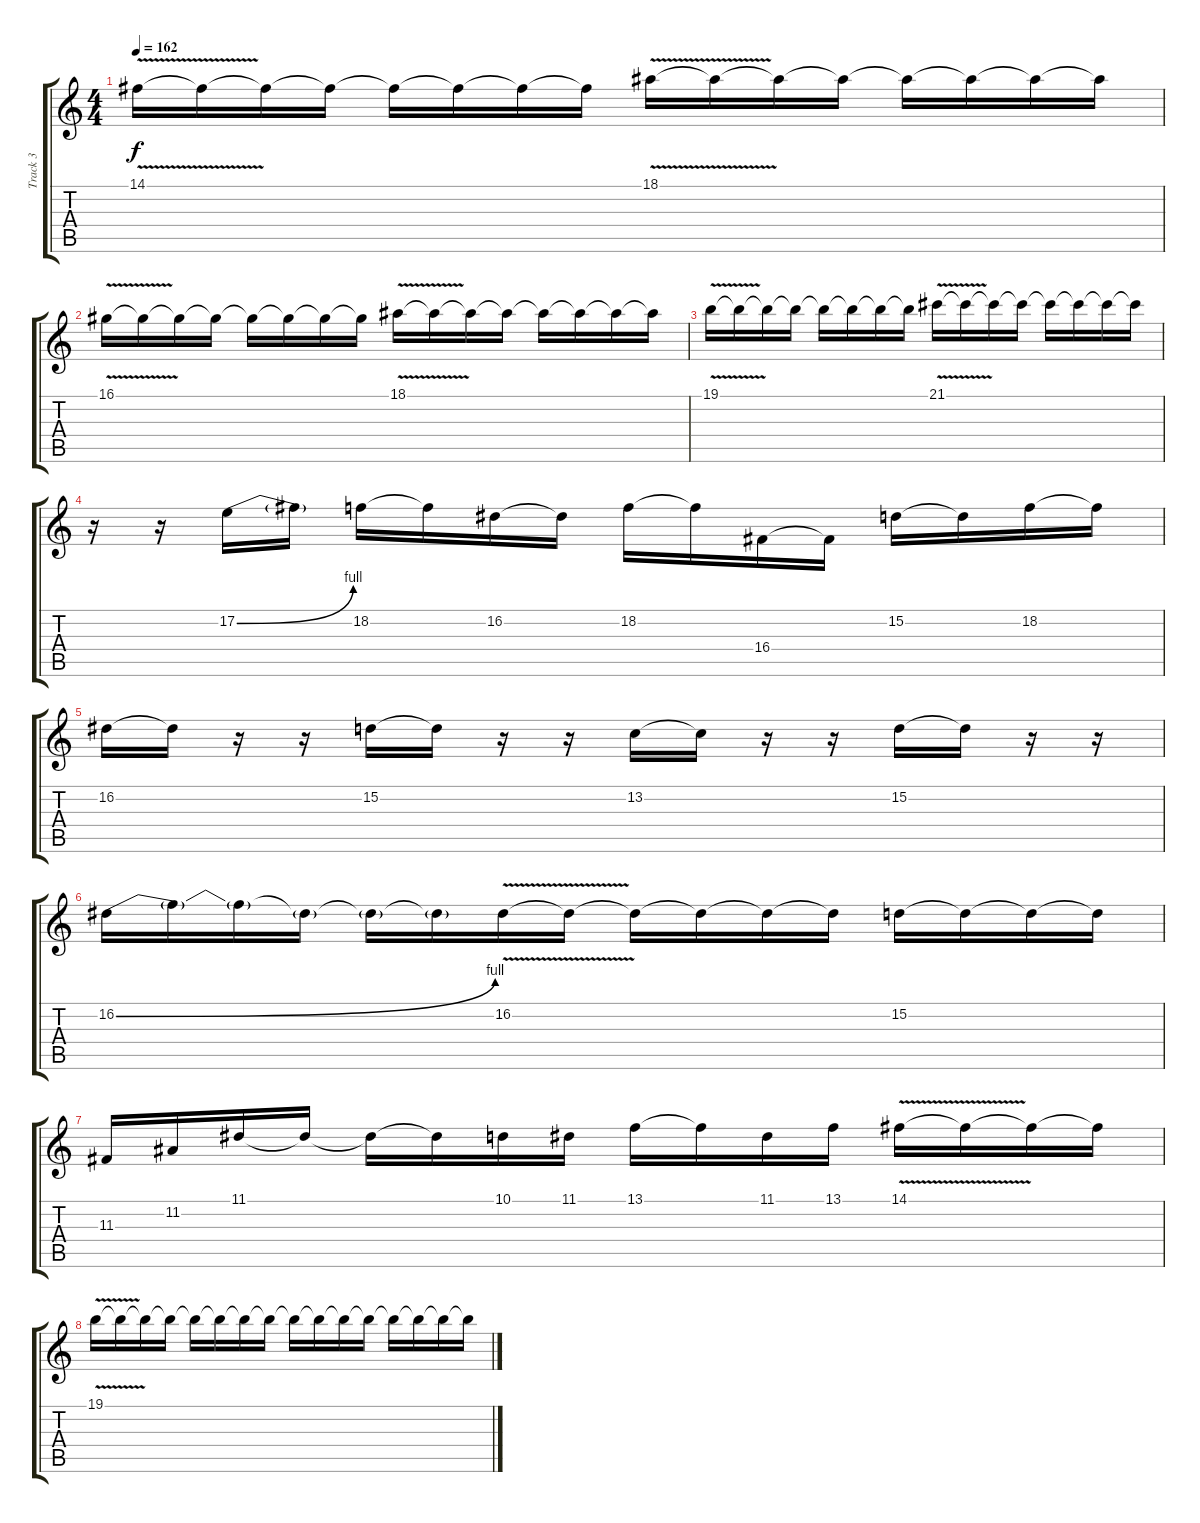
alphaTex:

\track ("Track 3" "Track 3") {instrument lead5charang}
\staff {score tabs}
\tuning (E4 B3 G3 D3 A2 E2) {hide}
\ts (4 4)
\tempo 162
\clef g2
\ks c
14.1{v}.16{dy f} 14.1{t}.16 14.1{t}.16 14.1{t}.16 14.1{t}.16 14.1{t}.16 14.1{t}.16 14.1{t}.16 18.1{v}.16 18.1{t}.16 18.1{t}.16 18.1{t}.16 18.1{t}.16 18.1{t}.16 18.1{t}.16 18.1{t}.16 |
16.1{v}.16 16.1{t}.16 16.1{t}.16 16.1{t}.16 16.1{t}.16 16.1{t}.16 16.1{t}.16 16.1{t}.16 18.1{v}.16 18.1{t}.16 18.1{t}.16 18.1{t}.16 18.1{t}.16 18.1{t}.16 18.1{t}.16 18.1{t}.16 |
19.1{v}.16 19.1{t}.16 19.1{t}.16 19.1{t}.16 19.1{t}.16 19.1{t}.16 19.1{t}.16 19.1{t}.16 21.1{v}.16 21.1{t}.16 21.1{t}.16 21.1{t}.16 21.1{t}.16 21.1{t}.16 21.1{t}.16 21.1{t}.16 |
r.16 r.16 17.2{be (bend 0 0 60 4)}.16 17.2{t}.16 18.2.16 18.2{t}.16 16.2.16 16.2{t}.16 18.2.16 18.2{t}.16 16.4.16 16.4{t}.16 15.2.16 15.2{t}.16 18.2.16 18.2{t}.16 |
16.2.16 16.2{t}.16 r.16 r.16 15.2.16 15.2{t}.16 r.16 r.16 13.2.16 13.2{t}.16 r.16 r.16 15.2.16 15.2{t}.16 r.16 r.16 |
16.2{be (bend 0 0 60 4)}.16 16.2{t}.16 16.2{t}.16 16.2{t}.16 16.2{t}.16 16.2{t}.16 16.2{v}.16 16.2{t}.16 16.2{t}.16 16.2{t}.16 16.2{t}.16 16.2{t}.16 15.2.16 15.2{t}.16 15.2{t}.16 15.2{t}.16 |
11.3.16 11.2.16 11.1.16 11.1{t}.16 11.1{t}.16 11.1{t}.16 10.1.16 11.1.16 13.1.16 13.1{t}.16 11.1.16 13.1.16 14.1{v}.16 14.1{t}.16 14.1{t}.16 14.1{t}.16 |
19.1{v}.16 19.1{t}.16 19.1{t}.16 19.1{t}.16 19.1{t}.16 19.1{t}.16 19.1{t}.16 19.1{t}.16 19.1{t}.16 19.1{t}.16 19.1{t}.16 19.1{t}.16 19.1{t}.16 19.1{t}.16 19.1{t}.16 19.1{t}.16
